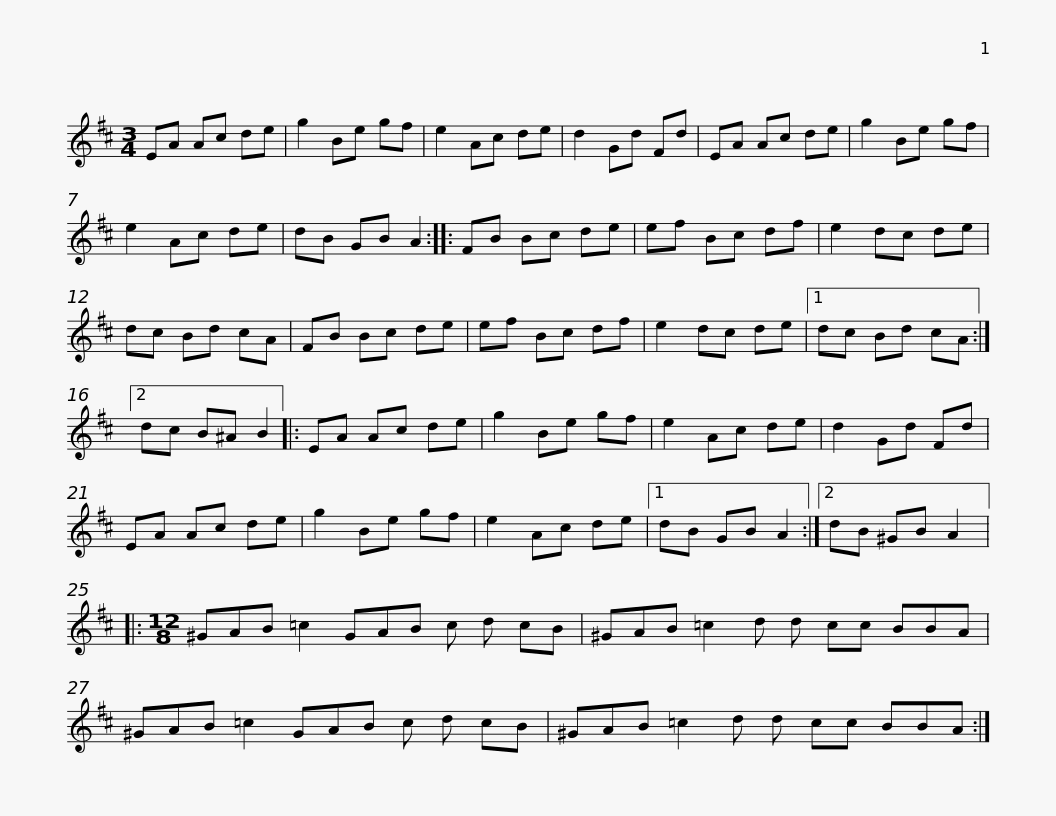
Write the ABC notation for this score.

X:1
L:1/8
M:3/4
I:linebreak $
K:D
V:1 treble
V:1
 EA Ac de | g2 Be gf | e2 Ac de | d2 Gd Fd | EA Ac de | %5
 g2 Be gf | e2 Ac de | dB GB A2 ::$ FB Bc de | ef Bc df | %10
 e2 dc de | dc Bd cA | FB Bc de | ef Bc df | e2 dc de |1$ %15
 dc Bd cA :|2 dc B^A B2 |: EA Ac de | g2 Be gf | e2 Ac de | %20
 d2 Gd Fd | EA Ac de | g2 Be gf |$ e2 Ac de |1 dB GB A2 :|2 %25
 dB ^GB A2 |:[M:12/8] ^GAB =c2 GAB c d cB | ^GAB =c2 d d cc BBA |$ ^GAB =c2 GAB c d cB | ^GAB =c2 d d cc BBA :| %30
